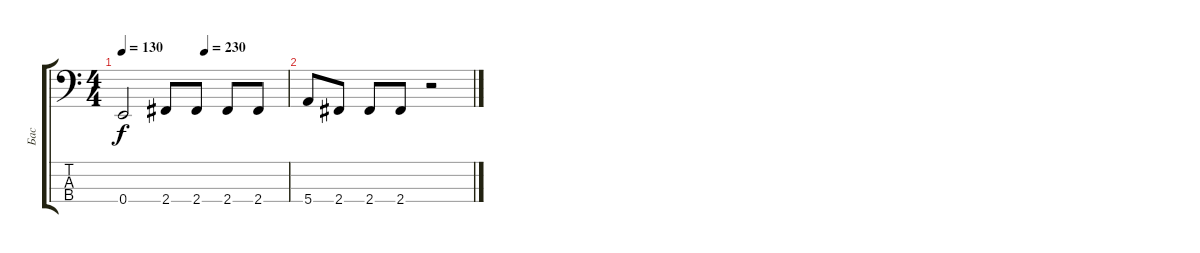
\track ("Бас" "Бас") {instrument electricbassfinger}
\staff {score tabs}
\tuning (G2 D2 A1 E1) {hide}
\ts (4 4)
\tempo 130
\tempo (230 0.5)
\clef f4
\ks c
0.4{t}.2{dy f} 2.4.8 2.4.8 2.4.8 2.4.8 |
5.4.8 2.4.8 2.4.8 2.4.8 r.2
